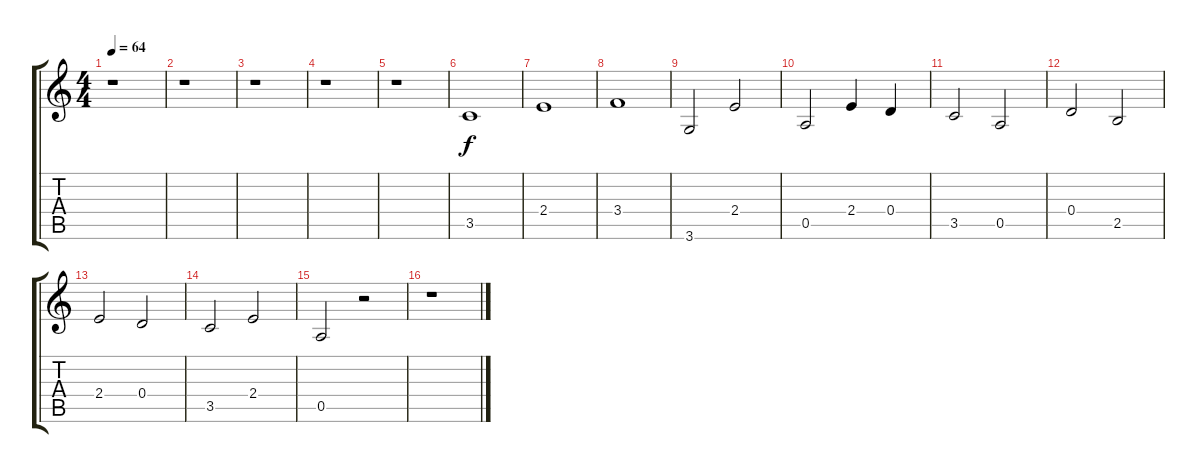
\track "" {instrument overdrivenguitar}
\staff {score tabs}
\tuning (E4 B3 G3 D3 A2 E2) {hide}
\ts (4 4)
\tempo 64
\clef g2
\ks c
r.1{dy f} |
r.1 |
r.1 |
r.1 |
r.1 |
3.5.1 |
2.4.1 |
3.4.1 |
3.6.2 2.4.2 |
0.5.2 2.4.4 0.4.4 |
3.5.2 0.5.2 |
0.4.2 2.5.2 |
2.4.2 0.4.2 |
3.5.2 2.4.2 |
0.5.2 r.2 |
r.1
